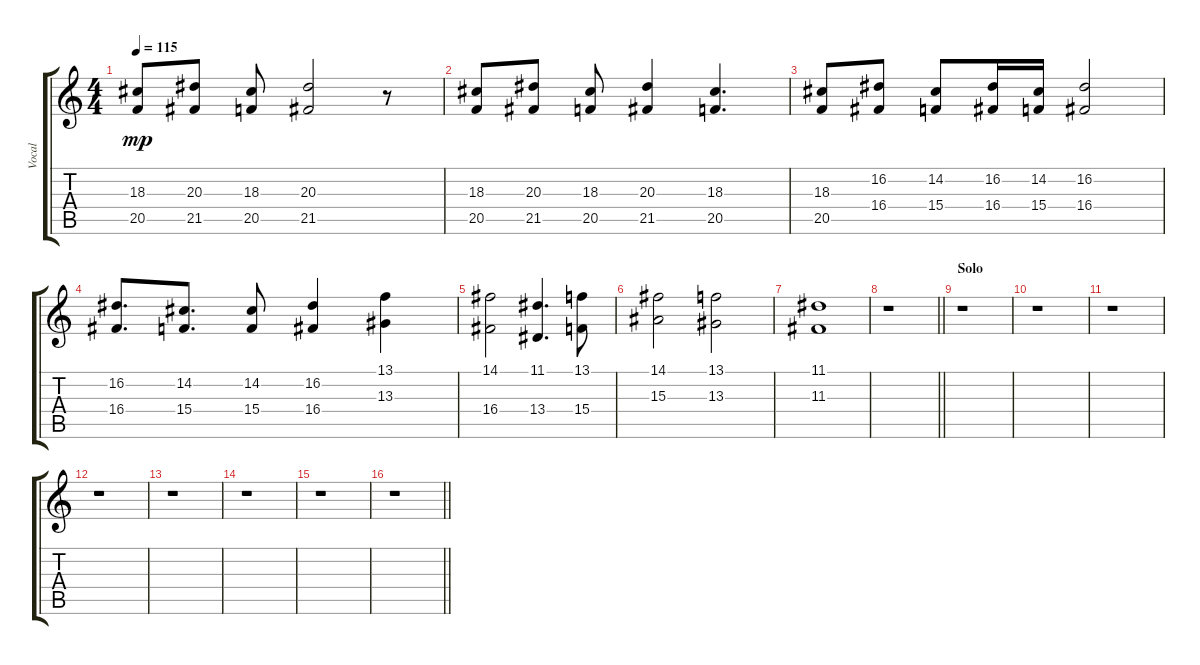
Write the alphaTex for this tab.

\track ("Vocal" "Vocal") {instrument trumpet}
\staff {score tabs}
\tuning (E4 B3 G3 D3 A2 E2) {hide}
\ts (4 4)
\tempo 115
\clef g2
\ks c
(18.3 20.5).8{dy mp} (20.3 21.5).8 (18.3 20.5).8 (20.3 21.5).2 r.8 |
(18.3 20.5).8 (20.3 21.5).8 (18.3 20.5).8 (20.3 21.5).4 (18.3 20.5).4{d} |
(18.3 20.5).8 (16.2 16.4).8 (14.2 15.4).8 (16.2 16.4).16 (14.2 15.4).16 (16.2 16.4).2 |
(16.2 16.4).8{d} (14.2 15.4).8{d} (14.2 15.4).8 (16.2 16.4).4 (13.1 13.3).4 |
(14.1 16.4).2 (11.1 13.4).4{d} (13.1 15.4).8 |
(14.1 15.3).2 (13.1 13.3).2 |
(11.1 11.3).1 |
\barLineRight lightlight
r.1 |
\section ("" "Solo")
r.1 |
r.1 |
r.1 |
r.1 |
r.1 |
r.1 |
r.1 |
\barLineRight lightlight
r.1
